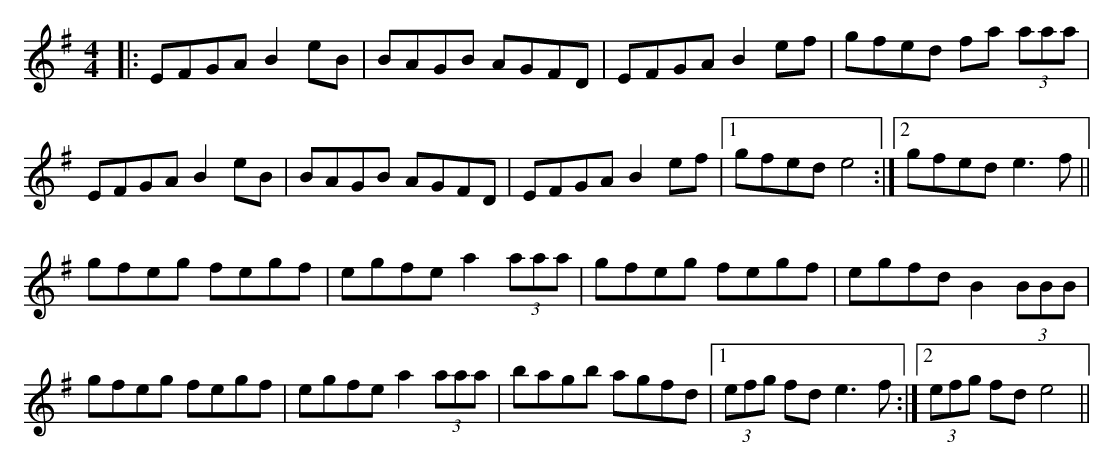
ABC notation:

X:1
M:4/4
K:Emin
|:EFGA B2eB|BAGB AGFD|EFGA B2ef|gfed fa (3aaa|
EFGA B2eB|BAGB AGFD|EFGA B2ef|1 gfed e4:|2 gfed e3f||
gfeg fegf|egfe a2 (3aaa|gfeg fegf|egfd B2 (3BBB|
gfeg fegf|egfe a2 (3aaa|bagb agfd|1 (3efg fd e3f:|2 (3efg fd e4||
